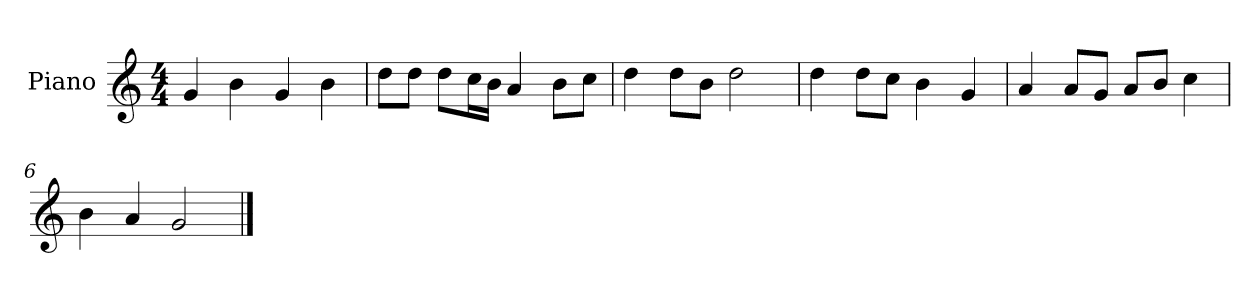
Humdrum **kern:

**kern
*part1
*staff1
*I"Piano
*I'P-no
*clefG2
*k[]
*M4/4
*MM90
=1
4g/
4b\
4g/
4b\
=2
8dd\L
8dd\J
8dd\L
16cc\L
16b\JJ
4a/
8b\L
8cc\J
=3
4dd\
8dd\L
8b\J
2dd\
=4
4dd\
8dd\L
8cc\J
4b\
4g/
=5
4a/
8a/L
8g/J
8a/L
8b/J
4cc\
=6
4b\
4a/
2g/
==
*-
